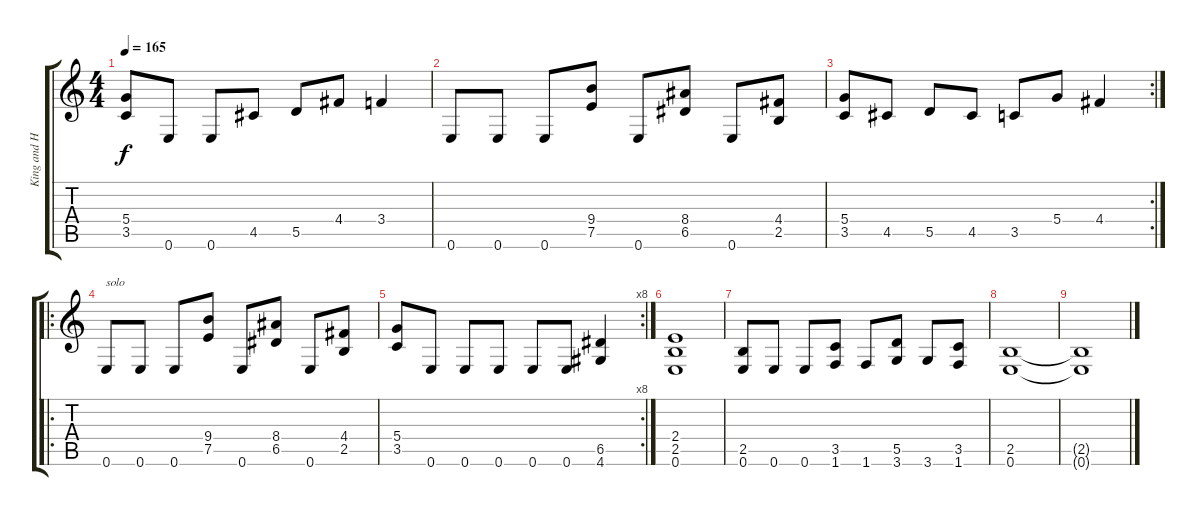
\track ("King and Hanneman" "King and H") {instrument distortionguitar}
\staff {score tabs}
\tuning (E4 B3 G3 D3 A2 E2) {hide}
\ts (4 4)
\tempo 165
\clef g2
\ks c
(5.4 3.5).8{dy f} 0.6.8 0.6.8 4.5.8 5.5.8 4.4.8 3.4.4 |
0.6.8 0.6.8 0.6.8 (9.4 7.5).8 0.6.8 (8.4 6.5).8 0.6.8 (4.4 2.5).8 |
\rc 2
(5.4 3.5).8 4.5.8 5.5.8 4.5.8 3.5.8 5.4.8 4.4.4 |
\ro
0.6.8{txt "solo"} 0.6.8 0.6.8 (9.4 7.5).8 0.6.8 (8.4 6.5).8 0.6.8 (4.4 2.5).8 |
\rc 8
(5.4 3.5).8 0.6.8 0.6.8 0.6.8 0.6.8 0.6.8 (6.5 4.6).4 |
(2.4 2.5 0.6).1 |
(2.5 0.6).8 0.6.8 0.6.8 (3.5 1.6).8 1.6.8 (5.5 3.6).8 3.6.8 (3.5 1.6).8 |
(2.5 0.6).1 |
(2.5{t} 0.6{t}).1
